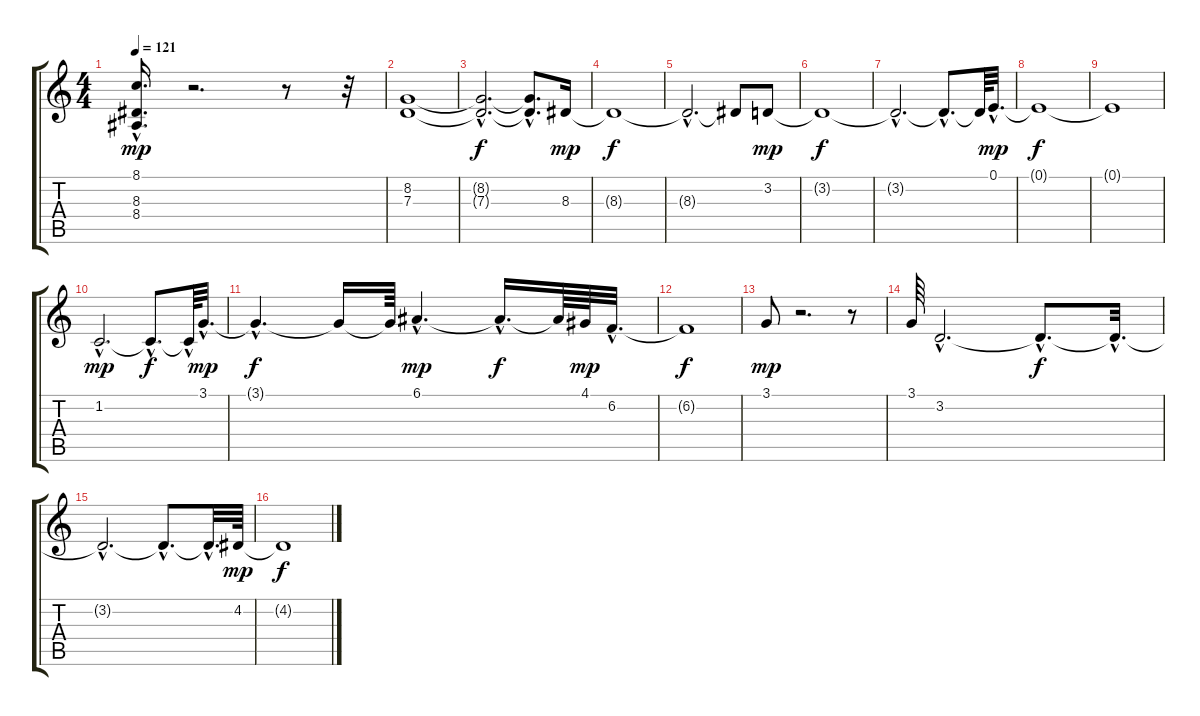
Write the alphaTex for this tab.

\track "" {instrument synthstrings2}
\staff {score tabs}
\tuning (E4 B3 G3 D3 A2 E2) {hide}
\ts (4 4)
\tempo 121
\clef g2
\ks c
(8.1{hac} 8.3{hac} 8.4{hac}).16{d dy mp} r.2{d} r.8 r.32 |
(8.2 7.3).1 |
(8.2{hac t} 7.3{hac t}).2{d dy f} (8.2{hac t} 7.3{t}).8{d} 8.3.16{dy mp} |
8.3{t}.1{dy f} |
8.3{hac t}.2{d} 8.3{t}.8 3.2.8{dy mp} |
3.2{t}.1{dy f} |
3.2{hac t}.2{d} 3.2{hac t}.8{d} 3.2{t}.64 0.1{hac}.32{d dy mp} |
0.1{t}.1{dy f} |
0.1{t}.1 |
1.2{hac}.2{d dy mp} 1.2{hac t}.8{d dy f} 1.2{hac t}.64 3.1{hac}.32{d dy mp} |
3.1{hac t}.4{d dy f} 3.1{t}.16 3.1{t}.64 6.1{hac}.4{d dy mp} 6.1{hac t}.16{d dy f} 6.1{t}.64 4.1.64{dy mp} 6.2{hac}.32{d} |
6.2{t}.1{dy f} |
3.1.8{dy mp} r.2{d} r.8 |
3.1.64 3.2{hac}.2{d} 3.2{hac t}.8{d dy f} 3.2{hac t}.32{d} |
3.2{hac t}.2{d} 3.2{hac t}.8{d} 3.2{hac t}.32{d} 4.2.64{dy mp} |
4.2{t}.1{dy f}
